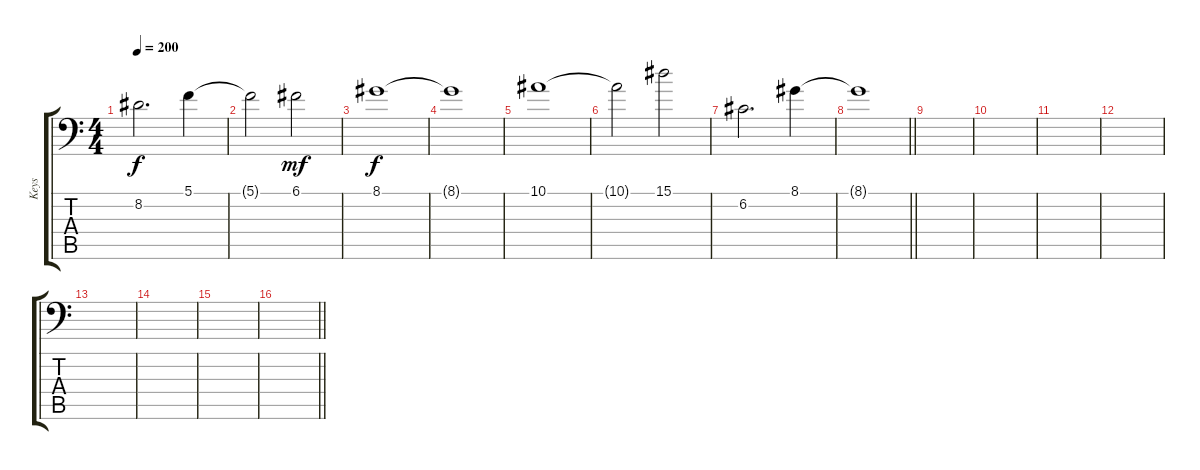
\track ("Keys" "Keys") {instrument lead1square}
\staff {score tabs}
\tuning (C4 G3 Eb3 Bb2 F2 Bb1) {hide}
\ts (4 4)
\tempo 200
\clef f4
\ks c
8.2.2{d dy f volume 12 instrument lead2sawtooth} 5.1.4 |
5.1{t}.2 6.1.2{dy mf} |
8.1.1{dy f} |
8.1{t}.1 |
10.1.1 |
10.1{t}.2 15.1.2 |
6.2.2{d} 8.1.4 |
\barLineRight lightlight
8.1{t}.1 |
\section ("" "")
|
|
|
|
|
|
|
\barLineRight lightlight
